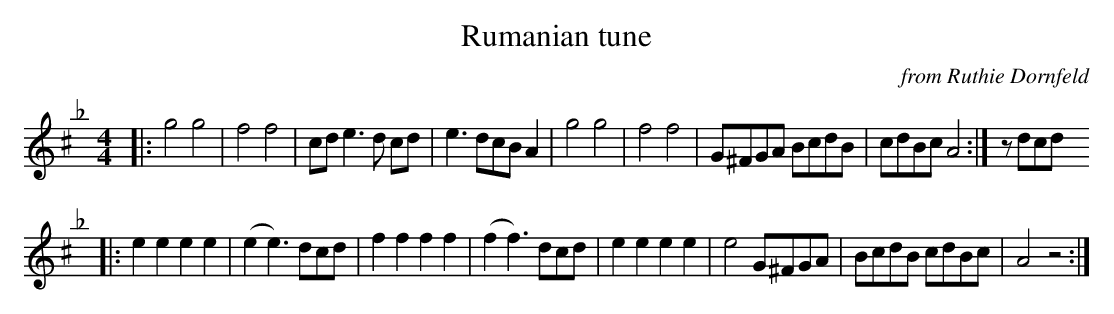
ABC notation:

X:1
T:Rumanian tune
C:from Ruthie Dornfeld
M:4/4
K:Am ^c _b
|: g4 g4 | f4 f4 | cd e3 d cd | e3 dcB A2 | \
g4 g4 | f4 f4 | G^FGA BcdB | cdBc A4 :| \
z dcd
|: e2 e2 e2 e2 | (e2 e3) dcd | f2 f2 f2 f2 | \
(f2 f3) dcd | e2 e2 e2 e2 | e4 G^FGA | BcdB cdBc | A4 z4 :|
